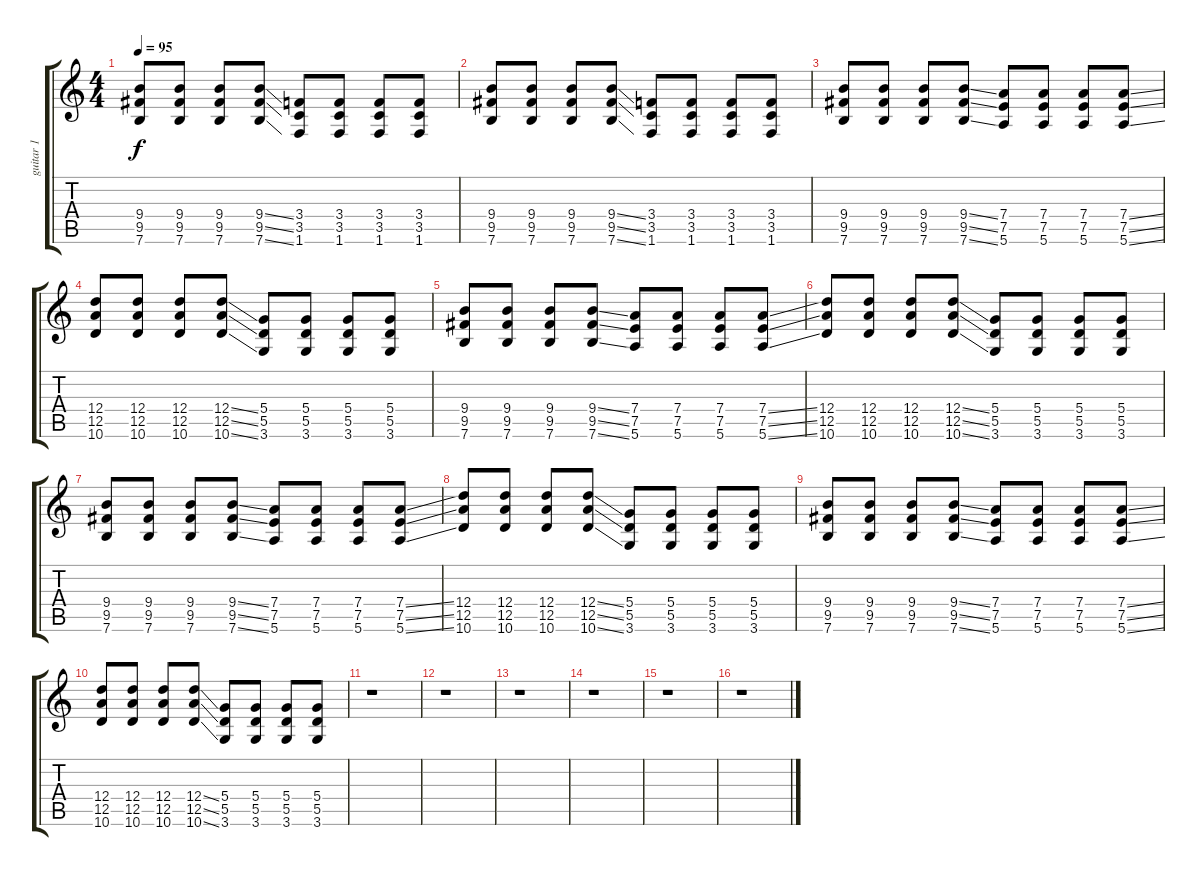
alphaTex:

\track ("guitar 1" "guitar 1") {instrument overdrivenguitar}
\staff {score tabs}
\tuning (E4 B3 G3 D3 A2 E2) {hide}
\ts (4 4)
\tempo 95
\clef g2
\ks c
(9.4 9.5 7.6).8{dy f} (9.4 9.5 7.6).8 (9.4 9.5 7.6).8 (9.4{ss} 9.5{ss} 7.6{ss}).8 (3.4 3.5 1.6).8 (3.4 3.5 1.6).8 (3.4 3.5 1.6).8 (3.4 3.5 1.6).8 |
(9.4 9.5 7.6).8 (9.4 9.5 7.6).8 (9.4 9.5 7.6).8 (9.4{ss} 9.5{ss} 7.6{ss}).8 (3.4 3.5 1.6).8 (3.4 3.5 1.6).8 (3.4 3.5 1.6).8 (3.4 3.5 1.6).8 |
(9.4 9.5 7.6).8 (9.4 9.5 7.6).8 (9.4 9.5 7.6).8 (9.4{ss} 9.5{ss} 7.6{ss}).8 (7.4 7.5 5.6).8 (7.4 7.5 5.6).8 (7.4 7.5 5.6).8 (7.4{ss} 7.5{ss} 5.6{ss}).8 |
(12.4 12.5 10.6).8 (12.4 12.5 10.6).8 (12.4 12.5 10.6).8 (12.4{ss} 12.5{ss} 10.6{ss}).8 (5.4 5.5 3.6).8 (5.4 5.5 3.6).8 (5.4 5.5 3.6).8 (5.4 5.5 3.6).8 |
(9.4 9.5 7.6).8 (9.4 9.5 7.6).8 (9.4 9.5 7.6).8 (9.4{ss} 9.5{ss} 7.6{ss}).8 (7.4 7.5 5.6).8 (7.4 7.5 5.6).8 (7.4 7.5 5.6).8 (7.4{ss} 7.5{ss} 5.6{ss}).8 |
(12.4 12.5 10.6).8 (12.4 12.5 10.6).8 (12.4 12.5 10.6).8 (12.4{ss} 12.5{ss} 10.6{ss}).8 (5.4 5.5 3.6).8 (5.4 5.5 3.6).8 (5.4 5.5 3.6).8 (5.4 5.5 3.6).8 |
(9.4 9.5 7.6).8 (9.4 9.5 7.6).8 (9.4 9.5 7.6).8 (9.4{ss} 9.5{ss} 7.6{ss}).8 (7.4 7.5 5.6).8 (7.4 7.5 5.6).8 (7.4 7.5 5.6).8 (7.4{ss} 7.5{ss} 5.6{ss}).8 |
(12.4 12.5 10.6).8 (12.4 12.5 10.6).8 (12.4 12.5 10.6).8 (12.4{ss} 12.5{ss} 10.6{ss}).8 (5.4 5.5 3.6).8 (5.4 5.5 3.6).8 (5.4 5.5 3.6).8 (5.4 5.5 3.6).8 |
(9.4 9.5 7.6).8 (9.4 9.5 7.6).8 (9.4 9.5 7.6).8 (9.4{ss} 9.5{ss} 7.6{ss}).8 (7.4 7.5 5.6).8 (7.4 7.5 5.6).8 (7.4 7.5 5.6).8 (7.4{ss} 7.5{ss} 5.6{ss}).8 |
(12.4 12.5 10.6).8 (12.4 12.5 10.6).8 (12.4 12.5 10.6).8 (12.4{ss} 12.5{ss} 10.6{ss}).8 (5.4 5.5 3.6).8 (5.4 5.5 3.6).8 (5.4 5.5 3.6).8 (5.4 5.5 3.6).8 |
r.1 |
r.1 |
r.1 |
r.1 |
r.1 |
r.1
